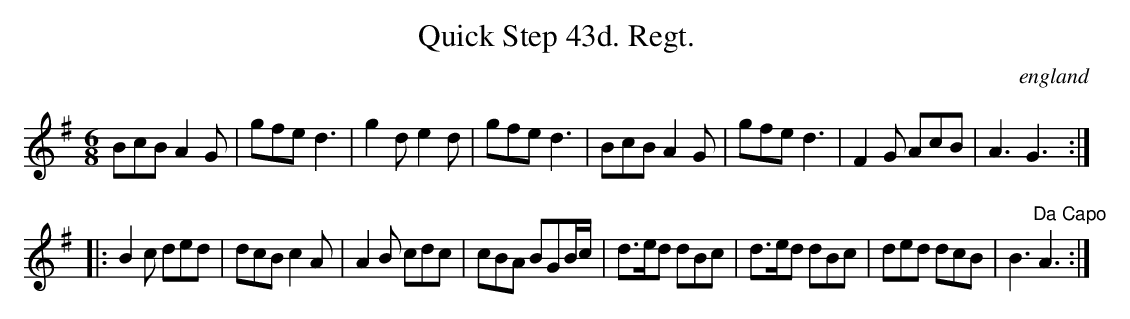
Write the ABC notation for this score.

X:1
T:Quick Step 43d. Regt.
O:england
M:6/8
L:1/8
K:G
BcB  A2G|gfe  d3 |g2d e2d|gfe         d3    |\
BcB  A2G|gfe  d3 |F2G AcB|A3          G3   ::
B2c  ded|dcB  c2A|A2B cdc|cBA         BGB/c/|\
d>ed dBc|d>ed dBc|ded dcB|B3 "Da Capo"A3   :|
